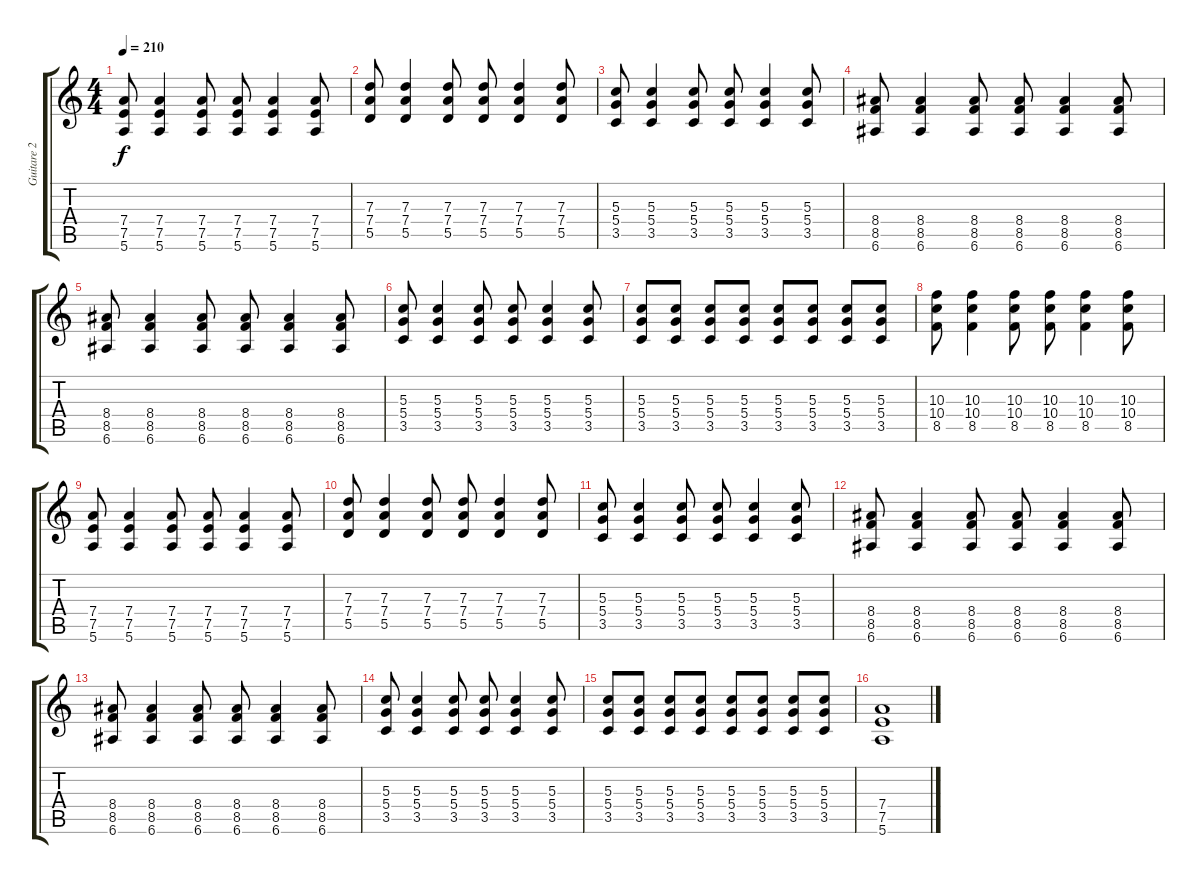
\track ("Guitare 2" "Guitare 2") {instrument distortionguitar}
\staff {score tabs}
\tuning (E4 B3 G3 D3 A2 E2) {hide}
\ts (4 4)
\tempo 210
\clef g2
\ks c
(7.4 7.5 5.6).8{dy f} (7.4 7.5 5.6).4 (7.4 7.5 5.6).8 (7.4 7.5 5.6).8 (7.4 7.5 5.6).4 (7.4 7.5 5.6).8 |
(7.3 7.4 5.5).8 (7.3 7.4 5.5).4 (7.3 7.4 5.5).8 (7.3 7.4 5.5).8 (7.3 7.4 5.5).4 (7.3 7.4 5.5).8 |
(5.3 5.4 3.5).8 (5.3 5.4 3.5).4 (5.3 5.4 3.5).8 (5.3 5.4 3.5).8 (5.3 5.4 3.5).4 (5.3 5.4 3.5).8 |
(8.4 8.5 6.6).8 (8.4 8.5 6.6).4 (8.4 8.5 6.6).8 (8.4 8.5 6.6).8 (8.4 8.5 6.6).4 (8.4 8.5 6.6).8 |
(8.4 8.5 6.6).8 (8.4 8.5 6.6).4 (8.4 8.5 6.6).8 (8.4 8.5 6.6).8 (8.4 8.5 6.6).4 (8.4 8.5 6.6).8 |
(5.3 5.4 3.5).8 (5.3 5.4 3.5).4 (5.3 5.4 3.5).8 (5.3 5.4 3.5).8 (5.3 5.4 3.5).4 (5.3 5.4 3.5).8 |
(5.3 5.4 3.5).8 (5.3 5.4 3.5).8 (5.3 5.4 3.5).8 (5.3 5.4 3.5).8 (5.3 5.4 3.5).8 (5.3 5.4 3.5).8 (5.3 5.4 3.5).8 (5.3 5.4 3.5).8 |
(10.3 10.4 8.5).8 (10.3 10.4 8.5).4 (10.3 10.4 8.5).8 (10.3 10.4 8.5).8 (10.3 10.4 8.5).4 (10.3 10.4 8.5).8 |
(7.4 7.5 5.6).8 (7.4 7.5 5.6).4 (7.4 7.5 5.6).8 (7.4 7.5 5.6).8 (7.4 7.5 5.6).4 (7.4 7.5 5.6).8 |
(7.3 7.4 5.5).8 (7.3 7.4 5.5).4 (7.3 7.4 5.5).8 (7.3 7.4 5.5).8 (7.3 7.4 5.5).4 (7.3 7.4 5.5).8 |
(5.3 5.4 3.5).8 (5.3 5.4 3.5).4 (5.3 5.4 3.5).8 (5.3 5.4 3.5).8 (5.3 5.4 3.5).4 (5.3 5.4 3.5).8 |
(8.4 8.5 6.6).8 (8.4 8.5 6.6).4 (8.4 8.5 6.6).8 (8.4 8.5 6.6).8 (8.4 8.5 6.6).4 (8.4 8.5 6.6).8 |
(8.4 8.5 6.6).8 (8.4 8.5 6.6).4 (8.4 8.5 6.6).8 (8.4 8.5 6.6).8 (8.4 8.5 6.6).4 (8.4 8.5 6.6).8 |
(5.3 5.4 3.5).8 (5.3 5.4 3.5).4 (5.3 5.4 3.5).8 (5.3 5.4 3.5).8 (5.3 5.4 3.5).4 (5.3 5.4 3.5).8 |
(5.3 5.4 3.5).8 (5.3 5.4 3.5).8 (5.3 5.4 3.5).8 (5.3 5.4 3.5).8 (5.3 5.4 3.5).8 (5.3 5.4 3.5).8 (5.3 5.4 3.5).8 (5.3 5.4 3.5).8 |
(7.4 7.5 5.6).1
